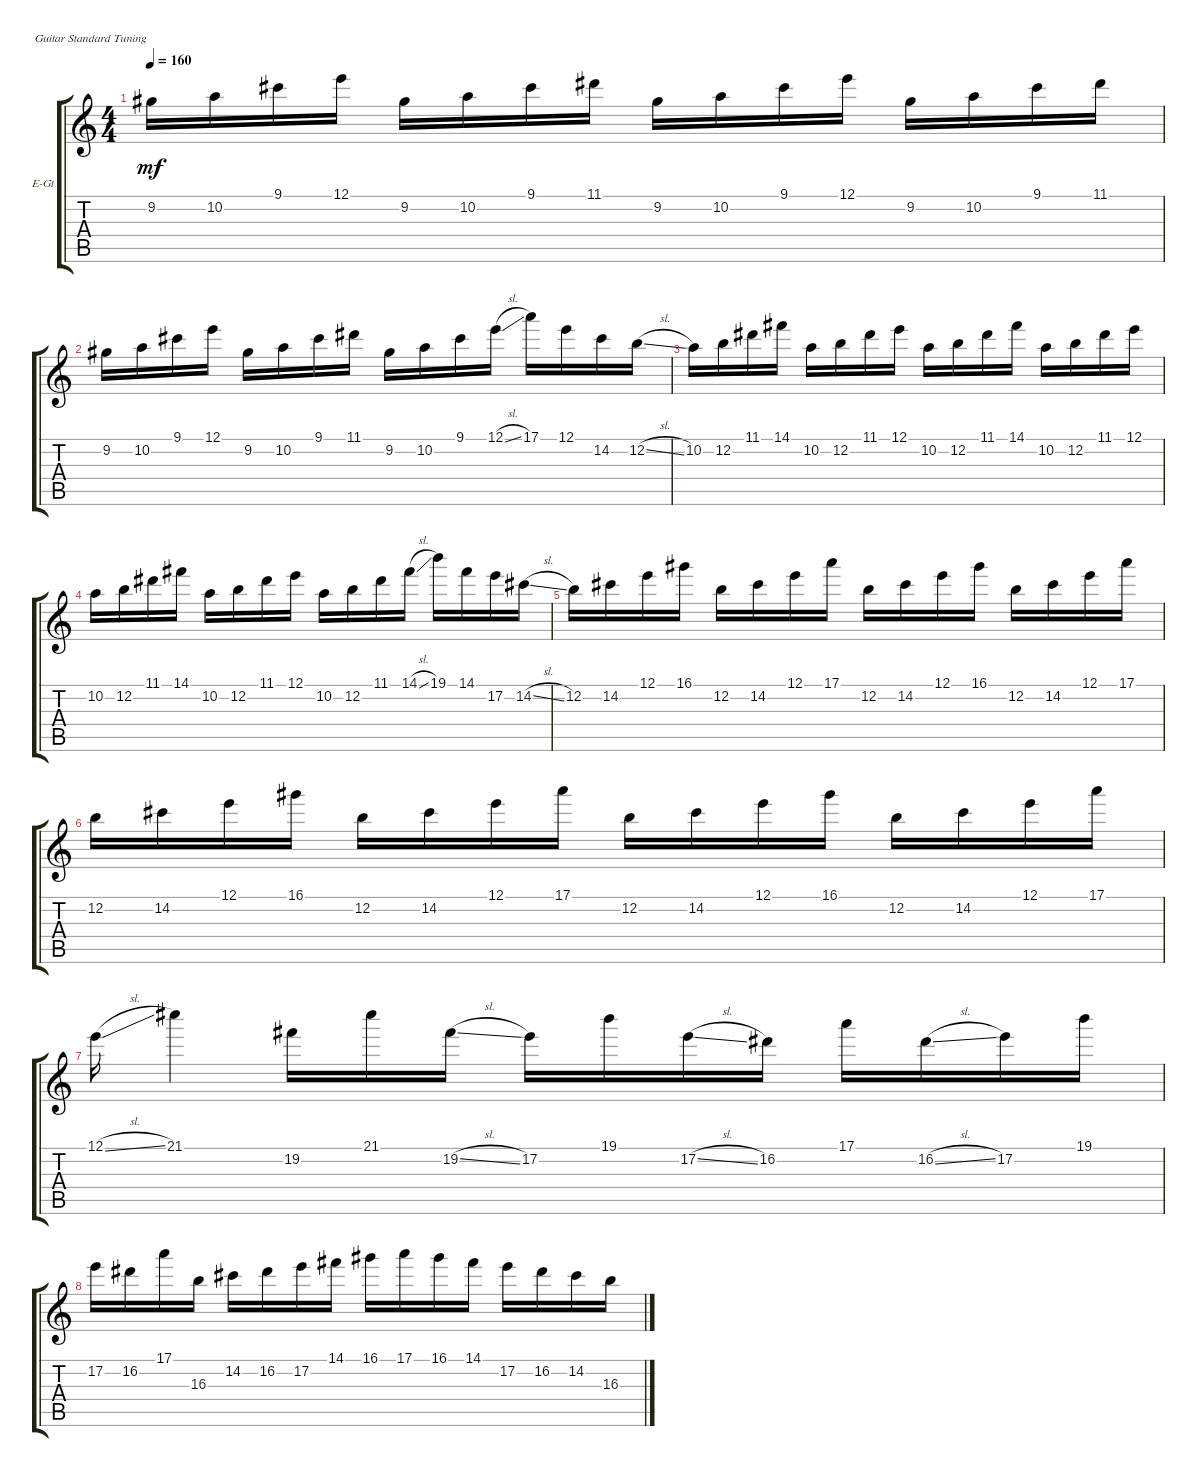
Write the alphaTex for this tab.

\defaultSystemsLayout 4
\bracketExtendMode groupsimilarinstruments
\firstSystemTrackNameOrientation horizontal
\otherSystemsTrackNameOrientation horizontal
\track ("Electric Guitar" "E-Gt") {instrument distortionguitar}
\staff {score tabs}
\tuning (E4 B3 G3 D3 A2 E2)
\ts (4 4)
\tempo 160
\clef g2
\ks c
9.2.16{dy mf} 10.2.16 9.1.16 12.1.16 9.2.16 10.2.16 9.1.16 11.1.16 9.2.16 10.2.16 9.1.16 12.1.16 9.2.16 10.2.16 9.1.16 11.1.16 |
9.2.16 10.2.16 9.1.16 12.1.16 9.2.16 10.2.16 9.1.16 11.1.16 9.2.16 10.2.16 9.1.16 12.1{sl}.16 17.1.16 12.1.16 14.2.16 12.2{sl}.16 |
10.2.16 12.2.16 11.1.16 14.1.16 10.2.16 12.2.16 11.1.16 12.1.16 10.2.16 12.2.16 11.1.16 14.1.16 10.2.16 12.2.16 11.1.16 12.1.16 |
10.2.16 12.2.16 11.1.16 14.1.16 10.2.16 12.2.16 11.1.16 12.1.16 10.2.16 12.2.16 11.1.16 14.1{sl}.16 19.1.16 14.1.16 17.2.16 14.2{sl}.16 |
12.2.16 14.2.16 12.1.16 16.1.16 12.2.16 14.2.16 12.1.16 17.1.16 12.2.16 14.2.16 12.1.16 16.1.16 12.2.16 14.2.16 12.1.16 17.1.16 |
12.2.16 14.2.16 12.1.16 16.1.16 12.2.16 14.2.16 12.1.16 17.1.16 12.2.16 14.2.16 12.1.16 16.1.16 12.2.16 14.2.16 12.1.16 17.1.16 |
12.1{sl}.16 21.1.4 19.2.16 21.1.16 19.2{sl}.16 17.2.16 19.1.16 17.2{sl}.16 16.2.16 17.1.16 16.2{sl}.16 17.2.16 19.1.16 |
17.2.16 16.2.16 17.1.16 16.3.16 14.2.16 16.2.16 17.2.16 14.1.16 16.1.16 17.1.16 16.1.16 14.1.16 17.2.16 16.2.16 14.2.16 16.3{sl}.16
